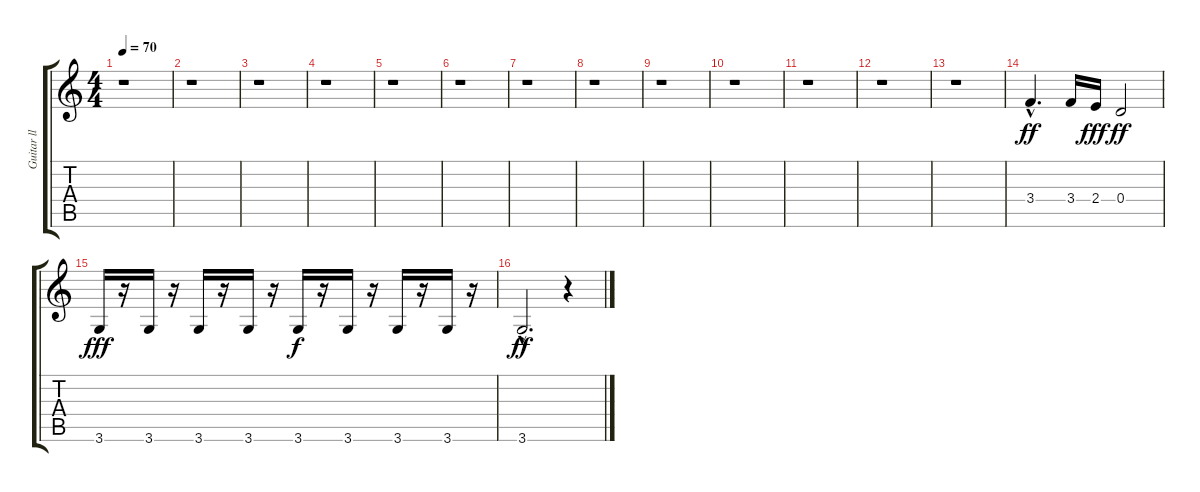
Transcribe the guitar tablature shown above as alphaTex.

\track ("Guitar ll" "Guitar ll") {instrument distortionguitar}
\staff {score tabs}
\tuning (E4 B3 G3 D3 A2 E2) {hide}
\ts (4 4)
\tempo 70
\clef g2
\ks c
r.1{dy ff} |
r.1 |
r.1 |
r.1 |
r.1 |
r.1 |
r.1 |
r.1 |
r.1 |
r.1 |
r.1 |
r.1 |
r.1 |
3.4{hac}.4{d} 3.4.16 2.4.16{dy fff} 0.4.2{dy ff} |
3.6.16{dy fff} r.16 3.6.16 r.16 3.6.16 r.16 3.6.16 r.16 3.6.16{dy f} r.16 3.6.16 r.16 3.6.16 r.16 3.6.16 r.16 |
3.6{hac}.2{d dy ff} r.4
